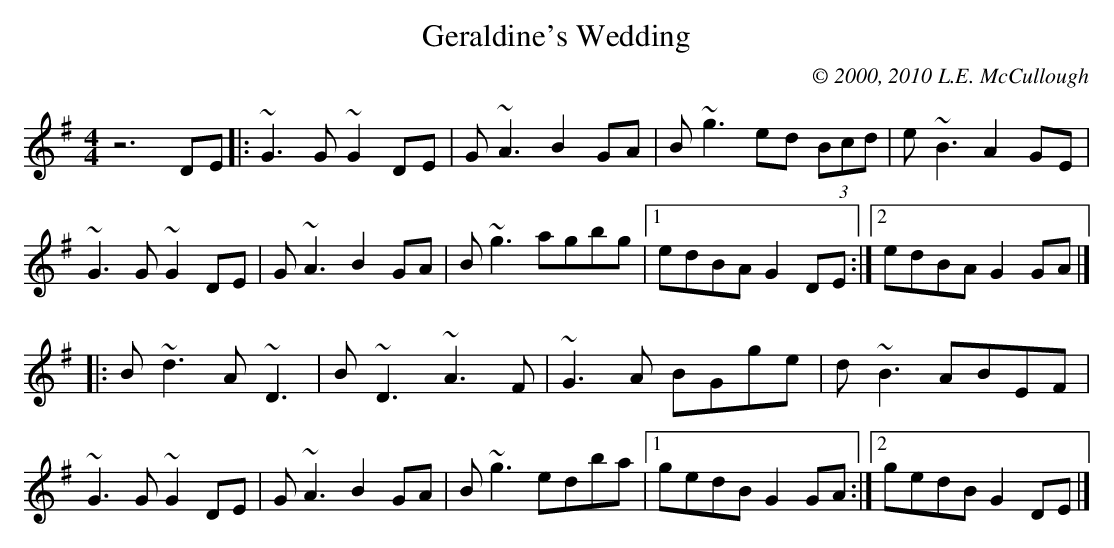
X:1
T:Geraldine's Wedding
C:© 2000, 2010 L.E. McCullough
M:4/4
L:1/8
K:G
z6 DE|:~G3G ~G2DE|G~A3 B2GA|B~g3 ed (3Bcd|e~B3 A2GE|
~G3G ~G2DE|G~A3 B2GA|B~g3 agbg|1 edBA G2DE:|2 edBA G2GA|]
|:B~d3 A~D3|B~D3 ~A3F|~G3A BGge|d~B3 ABEF|
~G3G ~G2DE|G~A3 B2GA|B~g3 edba|1gedB G2GA:|2 gedB G2DE|]
